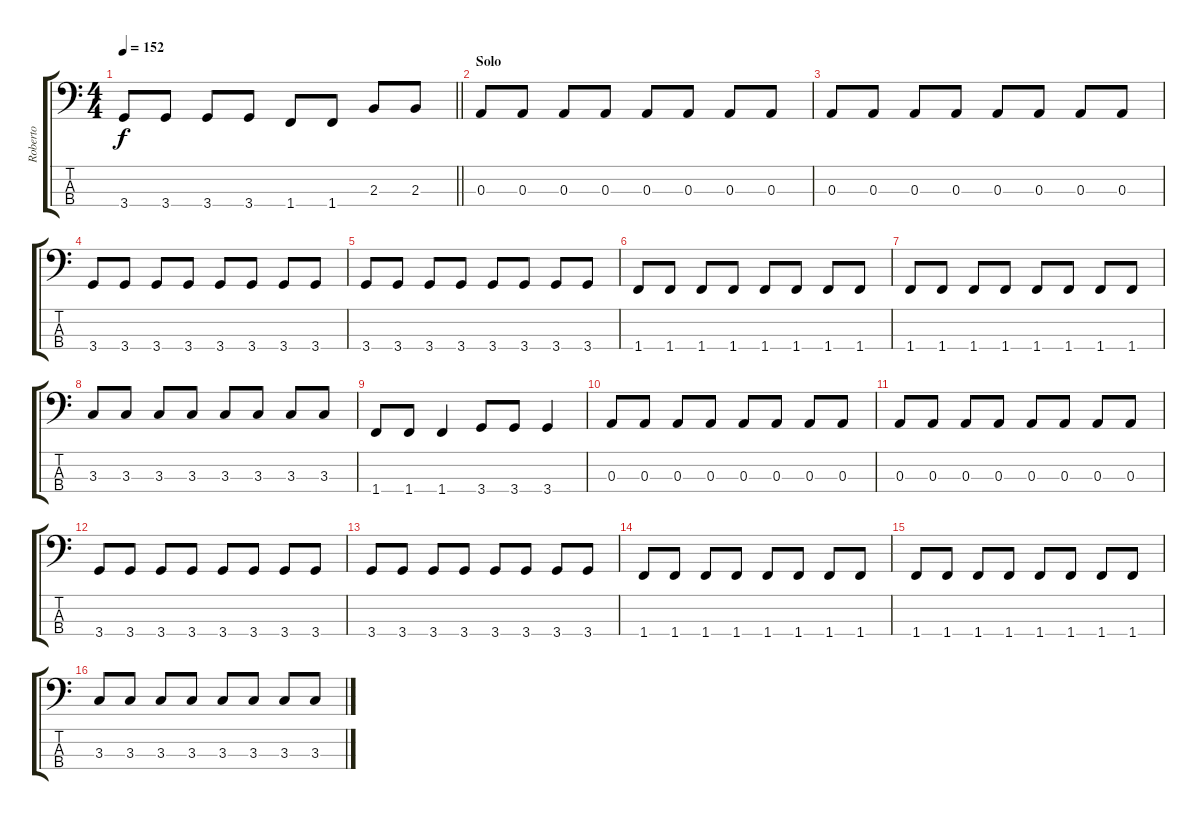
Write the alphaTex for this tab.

\track ("Roberto" "Roberto") {instrument electricbasspick}
\staff {score tabs}
\tuning (G2 D2 A1 E1) {hide}
\ts (4 4)
\tempo 152
\clef f4
\barLineRight lightlight
\ks c
3.4.8{dy f} 3.4.8 3.4.8 3.4.8 1.4.8 1.4.8 2.3.8 2.3.8 |
\section ("" "Solo")
0.3.8 0.3.8 0.3.8 0.3.8 0.3.8 0.3.8 0.3.8 0.3.8 |
0.3.8 0.3.8 0.3.8 0.3.8 0.3.8 0.3.8 0.3.8 0.3.8 |
3.4.8 3.4.8 3.4.8 3.4.8 3.4.8 3.4.8 3.4.8 3.4.8 |
3.4.8 3.4.8 3.4.8 3.4.8 3.4.8 3.4.8 3.4.8 3.4.8 |
1.4.8 1.4.8 1.4.8 1.4.8 1.4.8 1.4.8 1.4.8 1.4.8 |
1.4.8 1.4.8 1.4.8 1.4.8 1.4.8 1.4.8 1.4.8 1.4.8 |
3.3.8 3.3.8 3.3.8 3.3.8 3.3.8 3.3.8 3.3.8 3.3.8 |
1.4.8 1.4.8 1.4.4 3.4.8 3.4.8 3.4.4 |
0.3.8 0.3.8 0.3.8 0.3.8 0.3.8 0.3.8 0.3.8 0.3.8 |
0.3.8 0.3.8 0.3.8 0.3.8 0.3.8 0.3.8 0.3.8 0.3.8 |
3.4.8 3.4.8 3.4.8 3.4.8 3.4.8 3.4.8 3.4.8 3.4.8 |
3.4.8 3.4.8 3.4.8 3.4.8 3.4.8 3.4.8 3.4.8 3.4.8 |
1.4.8 1.4.8 1.4.8 1.4.8 1.4.8 1.4.8 1.4.8 1.4.8 |
1.4.8 1.4.8 1.4.8 1.4.8 1.4.8 1.4.8 1.4.8 1.4.8 |
3.3.8 3.3.8 3.3.8 3.3.8 3.3.8 3.3.8 3.3.8 3.3.8
